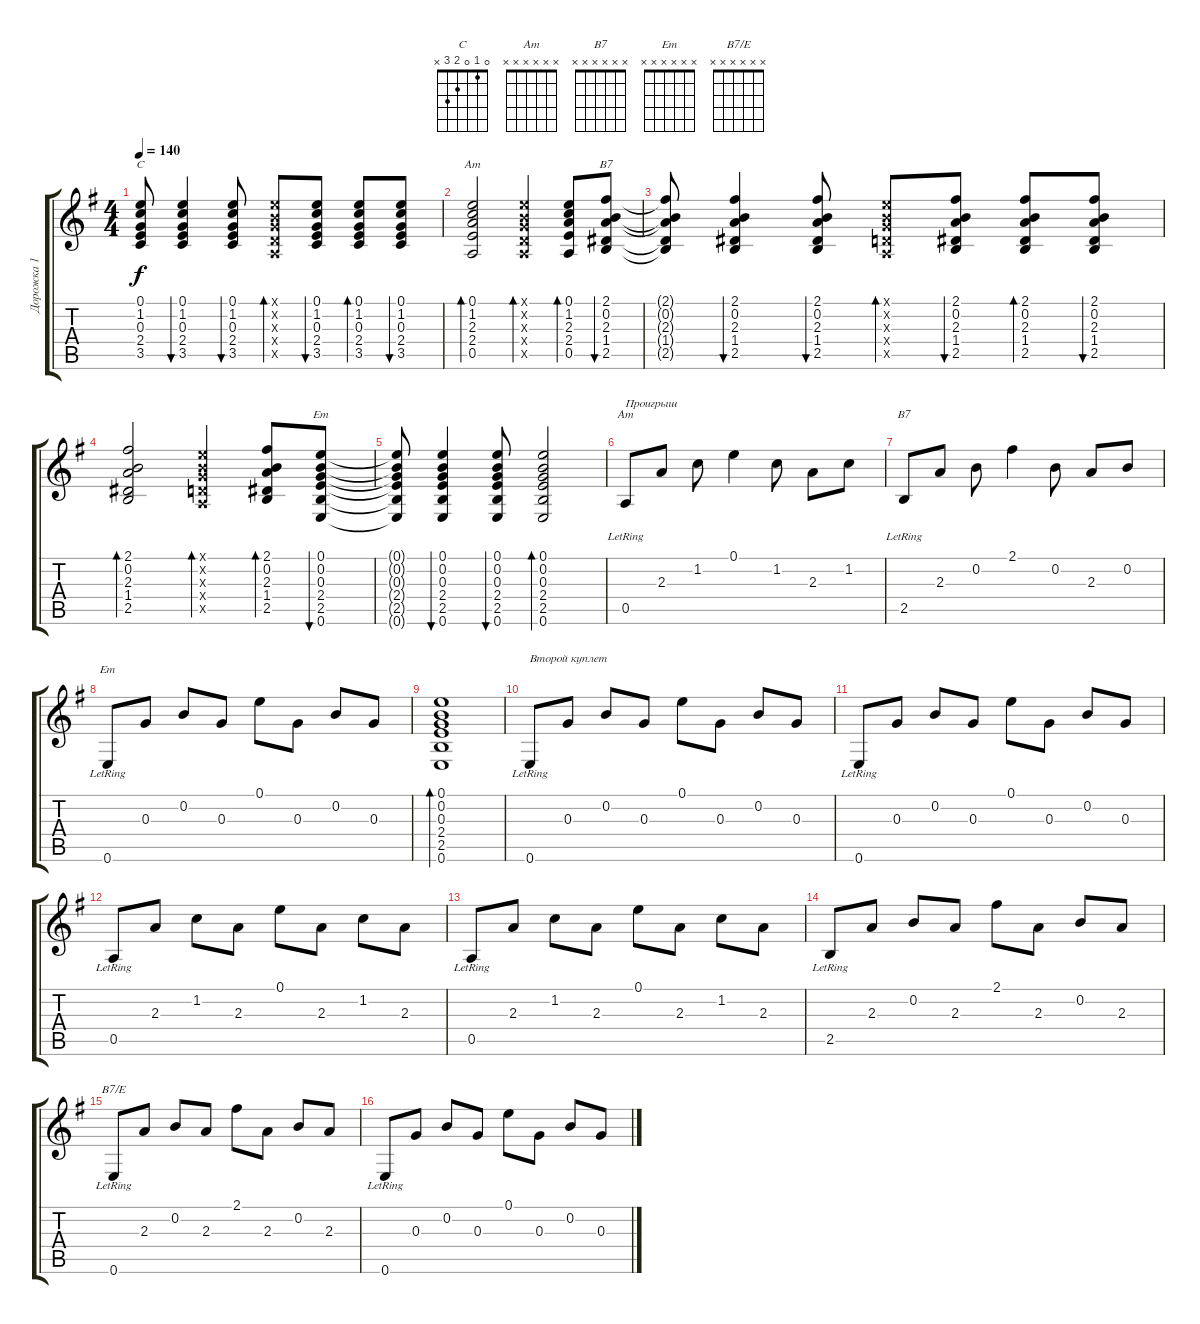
\track ("Дорожка 1" "Дорожка 1") {instrument acousticguitarsteel}
\staff {score tabs}
\tuning (E4 B3 G3 D3 A2 E2) {hide}
\chord ("C" 0 1 0 2 3 x)
\chord ("Am" 0 1 2 2 0 x)
\chord ("B7" 2 0 2 1 2 x)
\chord ("Em" 0 0 0 2 2 0)
\chord ("Am" x x x x x x)
\chord ("B7" x x x x x x)
\chord ("Em" x x x x x x)
\chord ("B7/E" x x x x x x)
\ts (4 4)
\tempo 140
\clef g2
\ks eminor
(0.1{t} 1.2{t} 0.3{t} 2.4{t} 3.5{t}).8{ch "C" dy f} (0.1 1.2 0.3 2.4 3.5).4{bu 60} (0.1 1.2 0.3 2.4 3.5).8{bu 60} (0.1{x} 0.2{x} 0.3{x} 0.4{x} 0.5{x}).8{bd 60} (0.1 1.2 0.3 2.4 3.5).8{bu 60} (0.1 1.2 0.3 2.4 3.5).8{bd 60} (0.1 1.2 0.3 2.4 3.5).8{bu 60} |
(0.1 1.2 2.3 2.4 0.5).2{bd 60 ch "Am"} (0.1{x} 0.2{x} 0.3{x} 0.4{x} 0.5{x}).4{bd 60} (0.1 1.2 2.3 2.4 0.5).8{bd 60} (2.1 0.2 2.3 1.4 2.5).8{bu 60 ch "B7"} |
(2.1{t} 0.2{t} 2.3{t} 1.4{t} 2.5{t}).8 (2.1 0.2 2.3 1.4 2.5).4{bu 60} (2.1 0.2 2.3 1.4 2.5).8{bu 60} (0.1{x} 0.2{x} 0.3{x} 0.4{x} 0.5{x}).8{bd 60} (2.1 0.2 2.3 1.4 2.5).8{bu 60} (2.1 0.2 2.3 1.4 2.5).8{bd 60} (2.1 0.2 2.3 1.4 2.5).8{bu 60} |
(2.1 0.2 2.3 1.4 2.5).2{bd 60} (0.1{x} 0.2{x} 0.3{x} 0.4{x} 0.5{x}).4{bd 60} (2.1 0.2 2.3 1.4 2.5).8{bd 60} (0.1 0.2 0.3 2.4 2.5 0.6).8{bu 60 ch "Em"} |
(0.1{t} 0.2{t} 0.3{t} 2.4{t} 2.5{t} 0.6{t}).8 (0.1 0.2 0.3 2.4 2.5 0.6).4{bu 60} (0.1 0.2 0.3 2.4 2.5 0.6).8{bu 60} (0.1 0.2 0.3 2.4 2.5 0.6).2{bd 60} |
0.5{lr}.8{ch "Am" txt "Проигрыш"} 2.3.8 1.2.8 0.1.4 1.2.8 2.3.8 1.2.8 |
2.5{lr}.8{ch "B7"} 2.3.8 0.2.8 2.1.4 0.2.8 2.3.8 0.2.8 |
0.6{lr}.8{ch "Em"} 0.3.8 0.2.8 0.3.8 0.1.8 0.3.8 0.2.8 0.3.8 |
(0.1 0.2 0.3 2.4 2.5 0.6).1{bd 60} |
0.6{lr}.8{txt "Второй куплет"} 0.3.8 0.2.8 0.3.8 0.1.8 0.3.8 0.2.8 0.3.8 |
0.6{lr}.8 0.3.8 0.2.8 0.3.8 0.1.8 0.3.8 0.2.8 0.3.8 |
0.5{lr}.8 2.3.8 1.2.8 2.3.8 0.1.8 2.3.8 1.2.8 2.3.8 |
0.5{lr}.8 2.3.8 1.2.8 2.3.8 0.1.8 2.3.8 1.2.8 2.3.8 |
2.5{lr}.8 2.3.8 0.2.8 2.3.8 2.1.8 2.3.8 0.2.8 2.3.8 |
0.6{lr}.8{ch "B7/E"} 2.3.8 0.2.8 2.3.8 2.1.8 2.3.8 0.2.8 2.3.8 |
0.6{lr}.8 0.3.8 0.2.8 0.3.8 0.1.8 0.3.8 0.2.8 0.3.8
